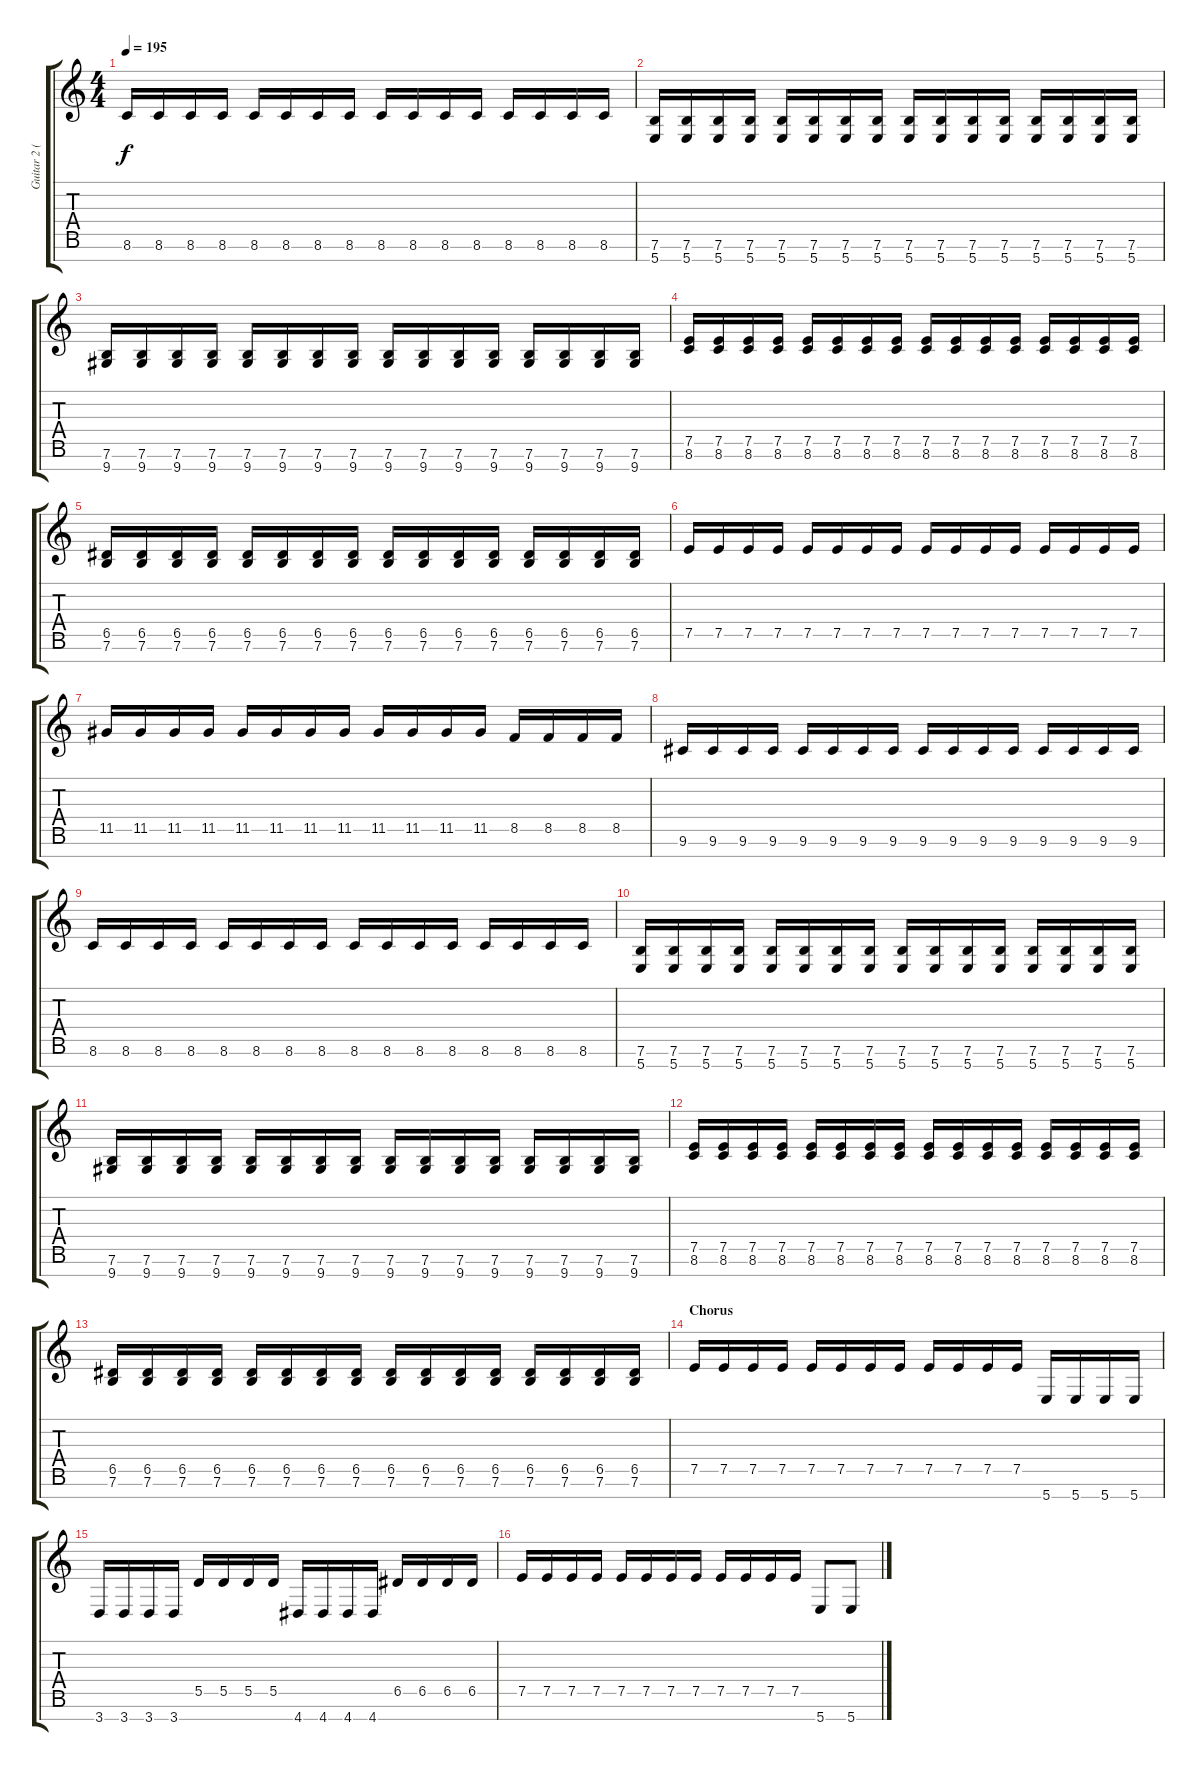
\track ("Guitar 2 (7 String)" "Guitar 2 (") {instrument overdrivenguitar}
\staff {score tabs}
\tuning (E4 B3 G3 D3 A2 E2 B1) {hide}
\ts (4 4)
\tempo 195
\clef g2
\ks c
8.6.16{dy f} 8.6.16 8.6.16 8.6.16 8.6.16 8.6.16 8.6.16 8.6.16 8.6.16 8.6.16 8.6.16 8.6.16 8.6.16 8.6.16 8.6.16 8.6.16 |
(7.6 5.7).16 (7.6 5.7).16 (7.6 5.7).16 (7.6 5.7).16 (7.6 5.7).16 (7.6 5.7).16 (7.6 5.7).16 (7.6 5.7).16 (7.6 5.7).16 (7.6 5.7).16 (7.6 5.7).16 (7.6 5.7).16 (7.6 5.7).16 (7.6 5.7).16 (7.6 5.7).16 (7.6 5.7).16 |
(7.6 9.7).16 (7.6 9.7).16 (7.6 9.7).16 (7.6 9.7).16 (7.6 9.7).16 (7.6 9.7).16 (7.6 9.7).16 (7.6 9.7).16 (7.6 9.7).16 (7.6 9.7).16 (7.6 9.7).16 (7.6 9.7).16 (7.6 9.7).16 (7.6 9.7).16 (7.6 9.7).16 (7.6 9.7).16 |
(7.5 8.6).16 (7.5 8.6).16 (7.5 8.6).16 (7.5 8.6).16 (7.5 8.6).16 (7.5 8.6).16 (7.5 8.6).16 (7.5 8.6).16 (7.5 8.6).16 (7.5 8.6).16 (7.5 8.6).16 (7.5 8.6).16 (7.5 8.6).16 (7.5 8.6).16 (7.5 8.6).16 (7.5 8.6).16 |
(6.5 7.6).16 (6.5 7.6).16 (6.5 7.6).16 (6.5 7.6).16 (6.5 7.6).16 (6.5 7.6).16 (6.5 7.6).16 (6.5 7.6).16 (6.5 7.6).16 (6.5 7.6).16 (6.5 7.6).16 (6.5 7.6).16 (6.5 7.6).16 (6.5 7.6).16 (6.5 7.6).16 (6.5 7.6).16 |
7.5.16 7.5.16 7.5.16 7.5.16 7.5.16 7.5.16 7.5.16 7.5.16 7.5.16 7.5.16 7.5.16 7.5.16 7.5.16 7.5.16 7.5.16 7.5.16 |
11.5.16 11.5.16 11.5.16 11.5.16 11.5.16 11.5.16 11.5.16 11.5.16 11.5.16 11.5.16 11.5.16 11.5.16 8.5.16 8.5.16 8.5.16 8.5.16 |
9.6.16 9.6.16 9.6.16 9.6.16 9.6.16 9.6.16 9.6.16 9.6.16 9.6.16 9.6.16 9.6.16 9.6.16 9.6.16 9.6.16 9.6.16 9.6.16 |
8.6.16 8.6.16 8.6.16 8.6.16 8.6.16 8.6.16 8.6.16 8.6.16 8.6.16 8.6.16 8.6.16 8.6.16 8.6.16 8.6.16 8.6.16 8.6.16 |
(7.6 5.7).16 (7.6 5.7).16 (7.6 5.7).16 (7.6 5.7).16 (7.6 5.7).16 (7.6 5.7).16 (7.6 5.7).16 (7.6 5.7).16 (7.6 5.7).16 (7.6 5.7).16 (7.6 5.7).16 (7.6 5.7).16 (7.6 5.7).16 (7.6 5.7).16 (7.6 5.7).16 (7.6 5.7).16 |
(7.6 9.7).16 (7.6 9.7).16 (7.6 9.7).16 (7.6 9.7).16 (7.6 9.7).16 (7.6 9.7).16 (7.6 9.7).16 (7.6 9.7).16 (7.6 9.7).16 (7.6 9.7).16 (7.6 9.7).16 (7.6 9.7).16 (7.6 9.7).16 (7.6 9.7).16 (7.6 9.7).16 (7.6 9.7).16 |
(7.5 8.6).16 (7.5 8.6).16 (7.5 8.6).16 (7.5 8.6).16 (7.5 8.6).16 (7.5 8.6).16 (7.5 8.6).16 (7.5 8.6).16 (7.5 8.6).16 (7.5 8.6).16 (7.5 8.6).16 (7.5 8.6).16 (7.5 8.6).16 (7.5 8.6).16 (7.5 8.6).16 (7.5 8.6).16 |
(6.5 7.6).16 (6.5 7.6).16 (6.5 7.6).16 (6.5 7.6).16 (6.5 7.6).16 (6.5 7.6).16 (6.5 7.6).16 (6.5 7.6).16 (6.5 7.6).16 (6.5 7.6).16 (6.5 7.6).16 (6.5 7.6).16 (6.5 7.6).16 (6.5 7.6).16 (6.5 7.6).16 (6.5 7.6).16 |
\section ("" "Chorus")
7.5.16 7.5.16 7.5.16 7.5.16 7.5.16 7.5.16 7.5.16 7.5.16 7.5.16 7.5.16 7.5.16 7.5.16 5.7.16 5.7.16 5.7.16 5.7.16 |
3.7.16 3.7.16 3.7.16 3.7.16 5.5.16 5.5.16 5.5.16 5.5.16 4.7.16 4.7.16 4.7.16 4.7.16 6.5.16 6.5.16 6.5.16 6.5.16 |
7.5.16 7.5.16 7.5.16 7.5.16 7.5.16 7.5.16 7.5.16 7.5.16 7.5.16 7.5.16 7.5.16 7.5.16 5.7.8 5.7.8
